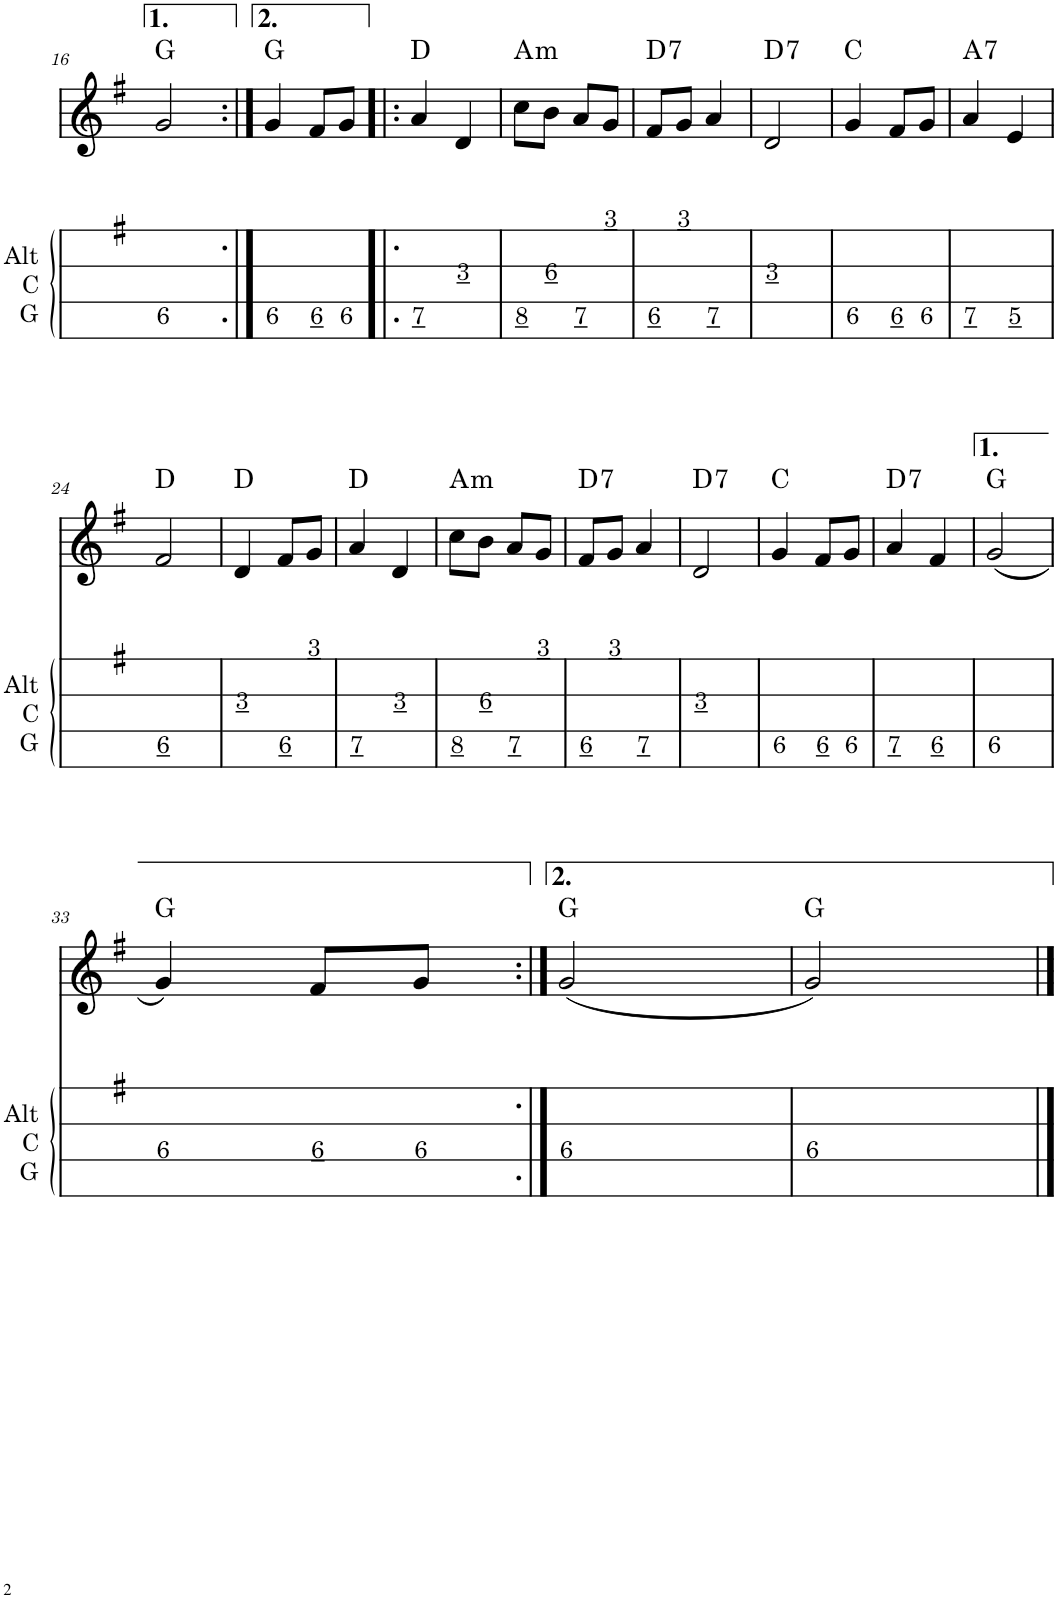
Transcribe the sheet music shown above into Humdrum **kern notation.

**kern	**kern	**text	**text	**text	**harte
*part2	*part1	*part1	*part1	*part1	*part1
*staff2	*staff1	*staff1	*staff1	*staff1	*
*I"Alt C G	*I"Voice	*	*	*	*
*I'Alt C G	*I'V	*	*	*	*
!!LO:PB:g=z
*clefG2	*clefG2	*	*	*	*
*k[f#]	*k[f#]	*	*	*	*
*M2/4	*M2/4	*	*	*	*
=16	=16	=16	=16	=16	=16
!	!	!	!	!LO:LY:b	!
2ryy	2g/	.	.	6	G:maj
=17:|!	=17:|!	=17:|!	=17:|!	=17:|!	=17:|!
!	!	!	!	!LO:LY:b	!
2ryy	4g/	.	.	6	G:maj
!	!	!	!	!LO:LY:b	!
.	8f#/L	.	.	6	.
!	!	!	!	!LO:LY:b	!
.	8g/J	.	.	6	.
=18!|:	=18!|:	=18!|:	=18!|:	=18!|:	=18!|:
!	!	!	!	!LO:LY:b	!
2ryy	4a/	.	.	7	D:maj
!	!	!	!LO:LY:b	!	!
.	4d/	.	3	.	.
=19	=19	=19	=19	=19	=19
!	!	!	!	!LO:LY:b	!LO:H:kt=m
2ryy	8cc\L	.	.	8	A:min
!	!	!	!LO:LY:b	!	!
.	8b\J	.	6	.	.
!	!	!	!	!LO:LY:b	!
.	8a/L	.	.	7	.
!	!	!LO:LY:b	!	!	!
.	8g/J	3	.	.	.
=20	=20	=20	=20	=20	=20
!	!	!	!	!LO:LY:b	!LO:H:kt=7
2ryy	8f#/L	.	.	6	D:7
!	!	!LO:LY:b	!	!	!
.	8g/J	3	.	.	.
!	!	!	!	!LO:LY:b	!
.	4a/	.	.	7	.
=21	=21	=21	=21	=21	=21
!	!	!	!LO:LY:b	!	!LO:H:kt=7
2ryy	2d/	.	3	.	D:7
=22	=22	=22	=22	=22	=22
!	!	!	!	!LO:LY:b	!
2ryy	4g/	.	.	6	C:maj
!	!	!	!	!LO:LY:b	!
.	8f#/L	.	.	6	.
!	!	!	!	!LO:LY:b	!
.	8g/J	.	.	6	.
=23	=23	=23	=23	=23	=23
!	!	!	!	!LO:LY:b	!LO:H:kt=7
2ryy	4a/	.	.	7	A:7
!	!	!	!	!LO:LY:b	!
.	4e/	.	.	5	.
!!LO:LB:g=z
=24	=24	=24	=24	=24	=24
!	!	!	!	!LO:LY:b	!
2ryy	2f#/	.	.	6	D:maj
=25	=25	=25	=25	=25	=25
!	!	!	!LO:LY:b	!	!
2ryy	4d/	.	3	.	D:maj
!	!	!	!	!LO:LY:b	!
.	8f#/L	.	.	6	.
!	!	!LO:LY:b	!	!	!
.	8g/J	3	.	.	.
=26	=26	=26	=26	=26	=26
!	!	!	!	!LO:LY:b	!
2ryy	4a/	.	.	7	D:maj
!	!	!	!LO:LY:b	!	!
.	4d/	.	3	.	.
=27	=27	=27	=27	=27	=27
!	!	!	!	!LO:LY:b	!LO:H:kt=m
2ryy	8cc\L	.	.	8	A:min
!	!	!	!LO:LY:b	!	!
.	8b\J	.	6	.	.
!	!	!	!	!LO:LY:b	!
.	8a/L	.	.	7	.
!	!	!LO:LY:b	!	!	!
.	8g/J	3	.	.	.
=28	=28	=28	=28	=28	=28
!	!	!	!	!LO:LY:b	!LO:H:kt=7
2ryy	8f#/L	.	.	6	D:7
!	!	!LO:LY:b	!	!	!
.	8g/J	3	.	.	.
!	!	!	!	!LO:LY:b	!
.	4a/	.	.	7	.
=29	=29	=29	=29	=29	=29
!	!	!	!LO:LY:b	!	!LO:H:kt=7
2ryy	2d/	.	3	.	D:7
=30	=30	=30	=30	=30	=30
!	!	!	!	!LO:LY:b	!
2ryy	4g/	.	.	6	C:maj
!	!	!	!	!LO:LY:b	!
.	8f#/L	.	.	6	.
!	!	!	!	!LO:LY:b	!
.	8g/J	.	.	6	.
=31	=31	=31	=31	=31	=31
!	!	!	!	!LO:LY:b	!LO:H:kt=7
2ryy	4a/	.	.	7	D:7
!	!	!	!	!LO:LY:b	!
.	4f#/	.	.	6	.
=32	=32	=32	=32	=32	=32
!	!	!	!	!LO:LY:b	!
2ryy	(2g/	.	.	6	G:maj
!!LO:LB:g=z
=33	=33	=33	=33	=33	=33
!	!	!	!	!LO:LY:b	!
2ryy	4g/)	.	.	6	G:maj
!	!	!	!	!LO:LY:b	!
.	8f#/L	.	.	6	.
!	!	!	!	!LO:LY:b	!
.	8g/J	.	.	6	.
=34:|!	=34:|!	=34:|!	=34:|!	=34:|!	=34:|!
!	!	!	!	!LO:LY:b	!
2ryy	(2g/	.	.	6	G:maj
=35	=35	=35	=35	=35	=35
!	!	!	!	!LO:LY:b	!
2ryy	2g/)	.	.	6	G:maj
==	==	==	==	==	==
*-	*-	*-	*-	*-	*-
